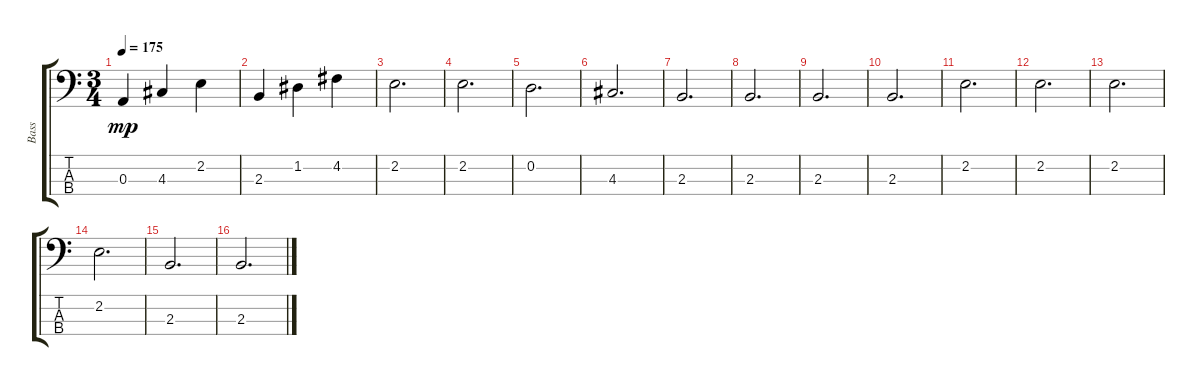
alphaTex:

\track ("Bass" "Bass") {instrument electricbassfinger}
\staff {score tabs}
\tuning (G2 D2 A1 E1) {hide}
\ts (3 4)
\tempo 175
\clef f4
\ks c
0.3.4{dy mp} 4.3.4 2.2.4 |
2.3.4 1.2.4 4.2.4 |
2.2.2{d} |
2.2.2{d} |
0.2.2{d} |
4.3.2{d} |
2.3.2{d} |
2.3.2{d} |
2.3.2{d} |
2.3.2{d} |
2.2.2{d} |
2.2.2{d} |
2.2.2{d} |
2.2.2{d} |
2.3.2{d} |
2.3.2{d}
